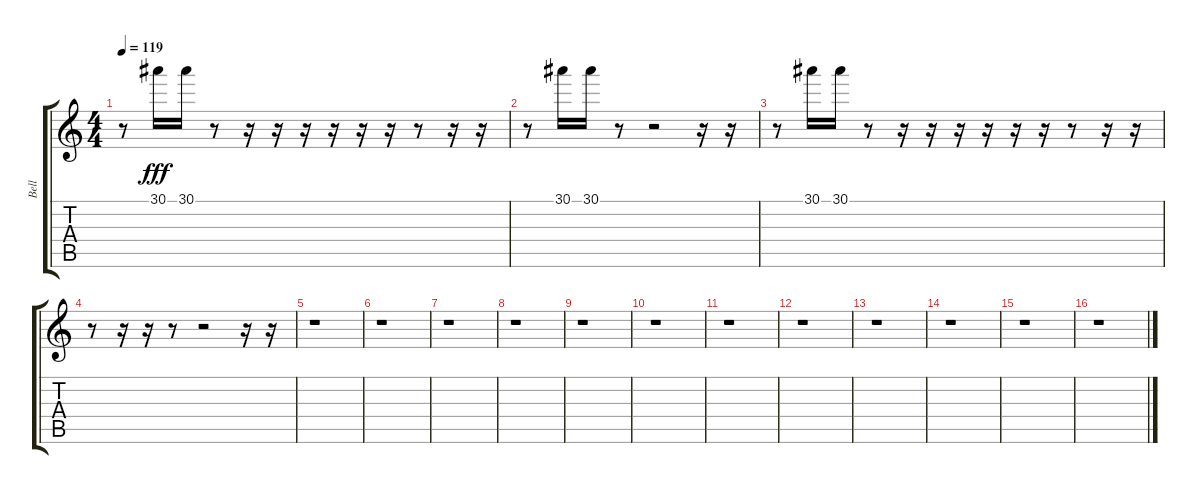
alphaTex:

\track ("Bell                            " "Bell      ") {instrument tubularbells}
\staff {score tabs}
\tuning (E4 B3 G3 D3 A2 E2) {hide}
\ts (4 4)
\tempo 119
\clef g2
\ks c
r.8{dy f} 30.1.16{dy fff} 30.1.16 r.8 r.16 r.16 r.16 r.16 r.16 r.16 r.8 r.16 r.16 |
r.8 30.1.16 30.1.16 r.8 r.2 r.16 r.16 |
r.8 30.1.16 30.1.16 r.8 r.16 r.16 r.16 r.16 r.16 r.16 r.8 r.16 r.16 |
r.8 r.16 r.16 r.8 r.2 r.16 r.16 |
r.1 |
r.1 |
r.1 |
r.1 |
r.1 |
r.1 |
r.1 |
r.1 |
r.1 |
r.1 |
r.1 |
r.1
